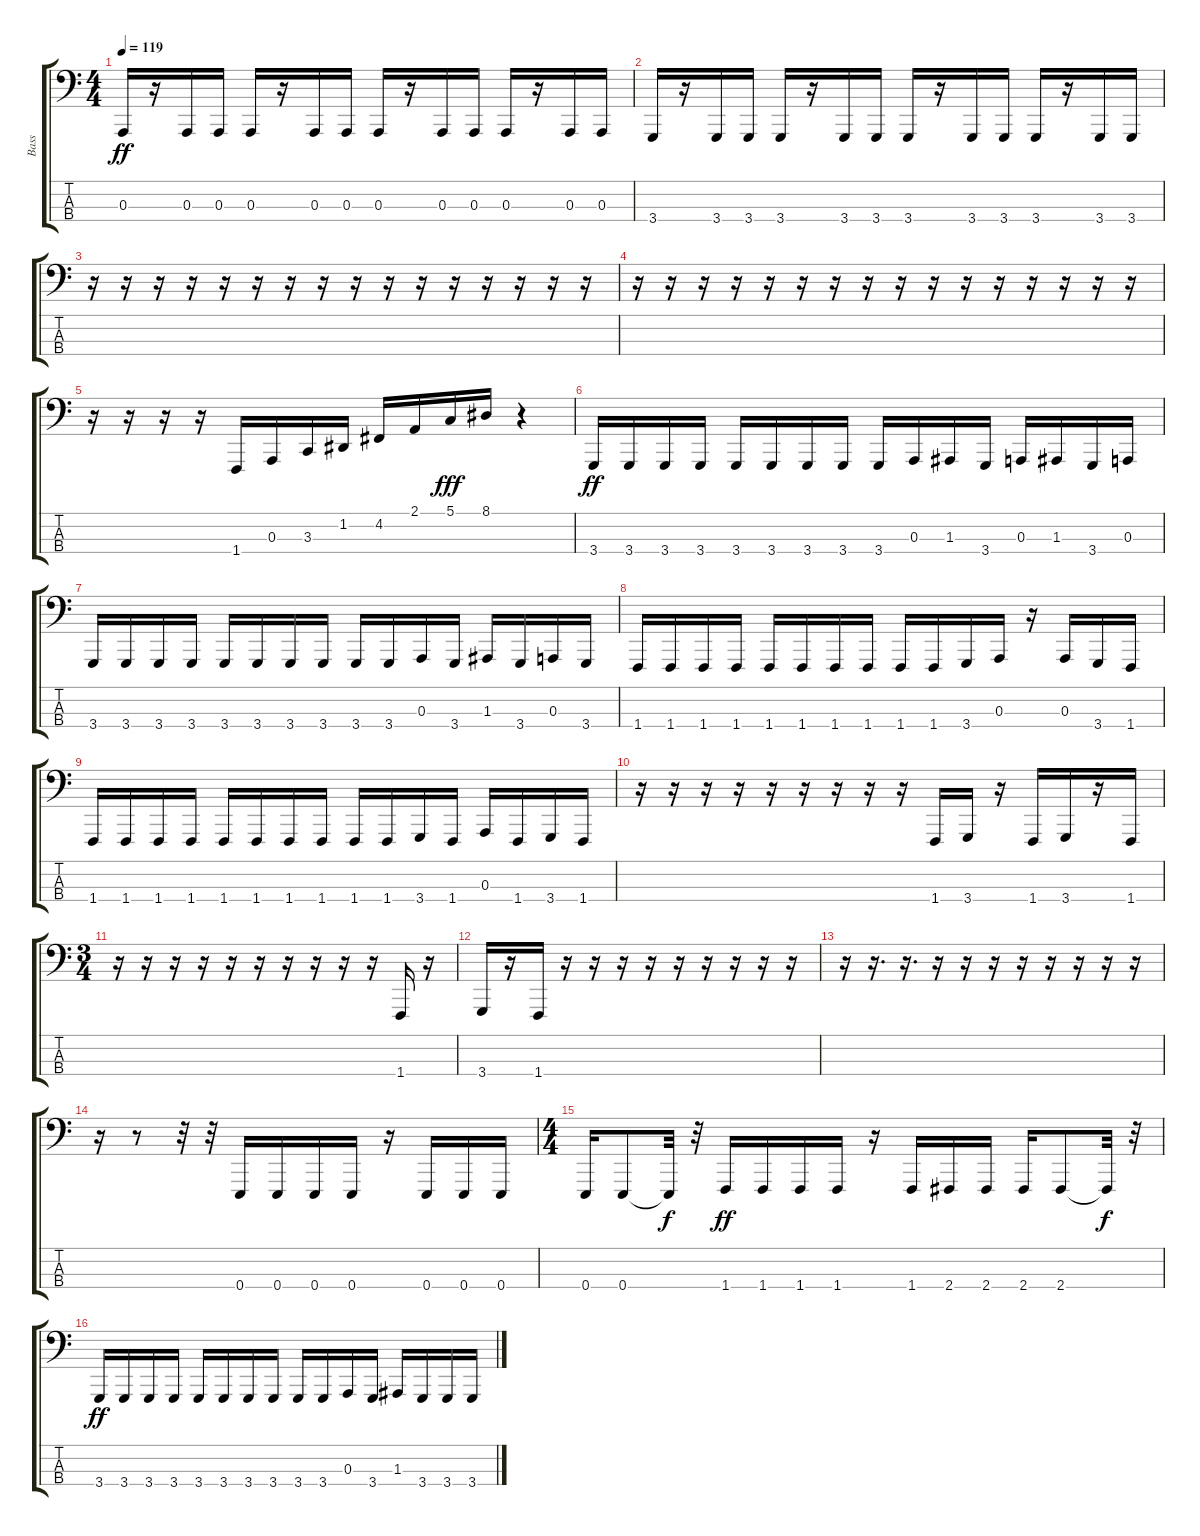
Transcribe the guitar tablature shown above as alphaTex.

\track ("Bass                            " "Bass      ") {instrument fx4atmosphere}
\staff {score tabs}
\tuning (G2 D2 A1 E1) {hide}
\ts (4 4)
\tempo 119
\clef f4
\ks c
0.3.16{dy ff} r.16 0.3.16 0.3.16 0.3.16 r.16 0.3.16 0.3.16 0.3.16 r.16 0.3.16 0.3.16 0.3.16 r.16 0.3.16 0.3.16 |
3.4.16 r.16 3.4.16 3.4.16 3.4.16 r.16 3.4.16 3.4.16 3.4.16 r.16 3.4.16 3.4.16 3.4.16 r.16 3.4.16 3.4.16 |
r.16 r.16 r.16 r.16 r.16 r.16 r.16 r.16 r.16 r.16 r.16 r.16 r.16 r.16 r.16 r.16 |
r.16 r.16 r.16 r.16 r.16 r.16 r.16 r.16 r.16 r.16 r.16 r.16 r.16 r.16 r.16 r.16 |
r.16 r.16 r.16 r.16 1.4.16 0.3.16 3.3.16 1.2.16 4.2.16 2.1.16 5.1.16{dy fff} 8.1.16 r.4 |
3.4.16{dy ff instrument fx4atmosphere} 3.4.16 3.4.16 3.4.16 3.4.16 3.4.16 3.4.16 3.4.16 3.4.16 0.3.16 1.3.16 3.4.16 0.3.16 1.3.16 3.4.16 0.3.16 |
3.4.16 3.4.16 3.4.16 3.4.16 3.4.16 3.4.16 3.4.16 3.4.16 3.4.16 3.4.16 0.3.16 3.4.16 1.3.16 3.4.16 0.3.16 3.4.16 |
1.4.16 1.4.16 1.4.16 1.4.16 1.4.16 1.4.16 1.4.16 1.4.16 1.4.16 1.4.16 3.4.16 0.3.16 r.16 0.3.16 3.4.16 1.4.16 |
1.4.16 1.4.16 1.4.16 1.4.16 1.4.16 1.4.16 1.4.16 1.4.16 1.4.16 1.4.16 3.4.16 1.4.16 0.3.16 1.4.16 3.4.16 1.4.16 |
r.16 r.16 r.16 r.16 r.16 r.16 r.16 r.16 r.16 1.4.16 3.4.16 r.16 1.4.16 3.4.16 r.16 1.4.16 |
\ts (3 4)
r.16 r.16 r.16 r.16 r.16 r.16 r.16 r.16 r.16 r.16 1.4.16 r.16 |
3.4.16 r.16 1.4.16 r.16 r.16 r.16 r.16 r.16 r.16 r.16 r.16 r.16 |
r.16 r.16{d} r.16{d} r.16 r.16 r.16 r.16 r.16 r.16 r.16 r.16 |
r.16 r.8 r.32 r.32 0.4.16 0.4.16 0.4.16 0.4.16 r.16 0.4.16 0.4.16 0.4.16 |
\ts (4 4)
0.4.16 0.4.8 0.4{t}.32{dy f} r.32 1.4.16{dy ff} 1.4.16 1.4.16 1.4.16 r.16 1.4.16 2.4.16 2.4.16 2.4.16 2.4.8 2.4{t}.32{dy f} r.32 |
3.4.16{dy ff} 3.4.16 3.4.16 3.4.16 3.4.16 3.4.16 3.4.16 3.4.16 3.4.16 3.4.16 0.3.16 3.4.16 1.3.16 3.4.16 3.4.16 3.4.16
